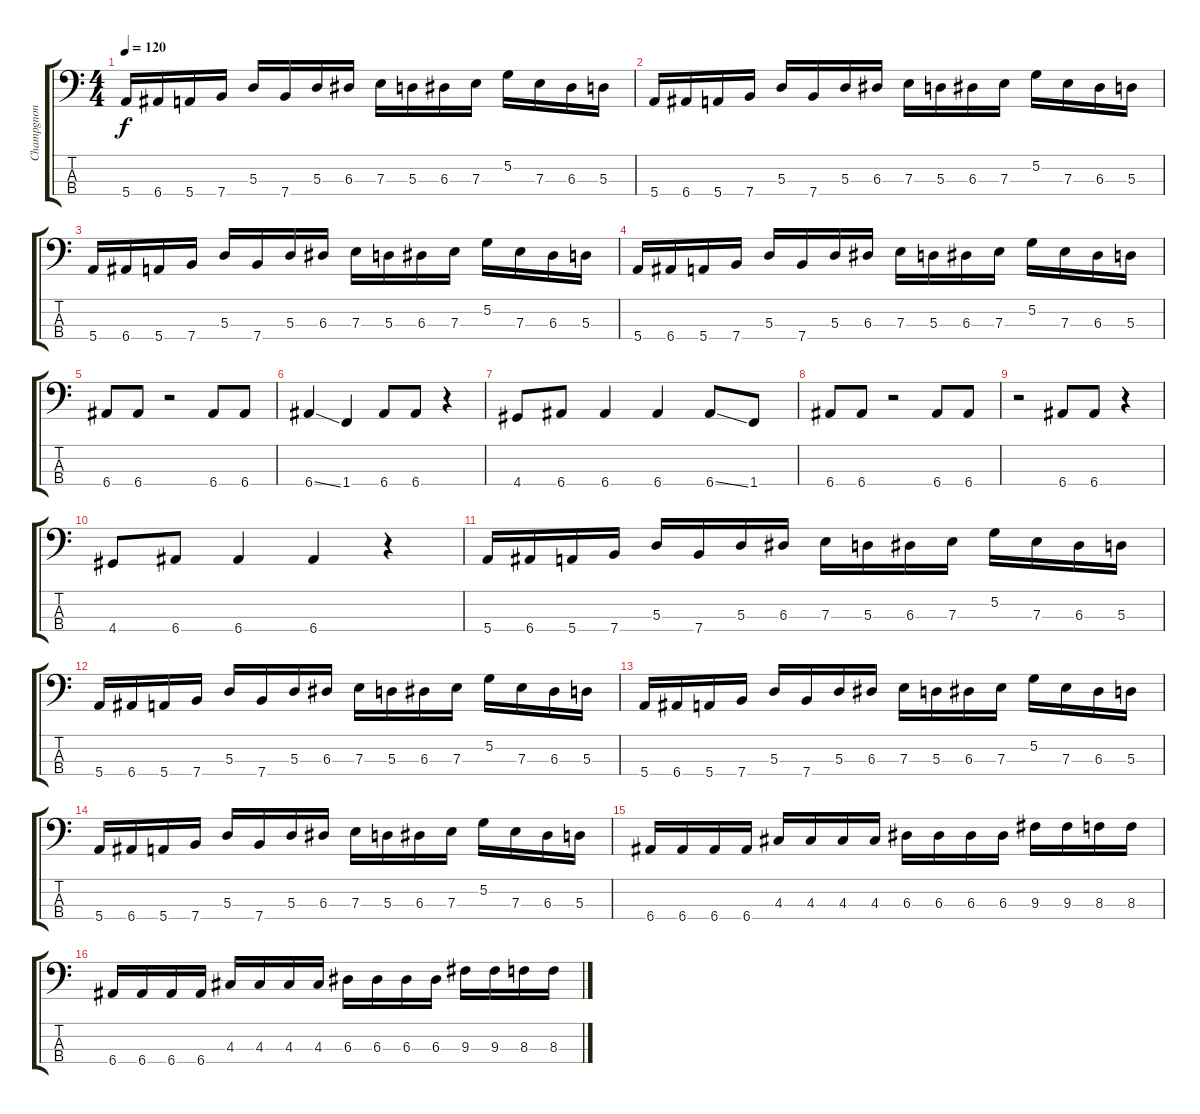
\track ("Champgnon" "Champgnon") {instrument electricbassfinger}
\staff {score tabs}
\tuning (G2 D2 A1 E1) {hide}
\ts (4 4)
\tempo 120
\clef f4
\ks c
5.4.16{dy f} 6.4.16 5.4.16 7.4.16 5.3.16 7.4.16 5.3.16 6.3.16 7.3.16 5.3.16 6.3.16 7.3.16 5.2.16 7.3.16 6.3.16 5.3.16 |
5.4.16 6.4.16 5.4.16 7.4.16 5.3.16 7.4.16 5.3.16 6.3.16 7.3.16 5.3.16 6.3.16 7.3.16 5.2.16 7.3.16 6.3.16 5.3.16 |
5.4.16 6.4.16 5.4.16 7.4.16 5.3.16 7.4.16 5.3.16 6.3.16 7.3.16 5.3.16 6.3.16 7.3.16 5.2.16 7.3.16 6.3.16 5.3.16 |
5.4.16 6.4.16 5.4.16 7.4.16 5.3.16 7.4.16 5.3.16 6.3.16 7.3.16 5.3.16 6.3.16 7.3.16 5.2.16 7.3.16 6.3.16 5.3.16 |
6.4.8 6.4.8 r.2 6.4.8 6.4.8 |
6.4{ss}.4 1.4.4 6.4.8 6.4.8 r.4 |
4.4.8 6.4.8 6.4.4 6.4.4 6.4{ss}.8 1.4.8 |
6.4.8 6.4.8 r.2 6.4.8 6.4.8 |
r.2 6.4.8 6.4.8 r.4 |
4.4.8 6.4.8 6.4.4 6.4.4 r.4 |
5.4.16 6.4.16 5.4.16 7.4.16 5.3.16 7.4.16 5.3.16 6.3.16 7.3.16 5.3.16 6.3.16 7.3.16 5.2.16 7.3.16 6.3.16 5.3.16 |
5.4.16 6.4.16 5.4.16 7.4.16 5.3.16 7.4.16 5.3.16 6.3.16 7.3.16 5.3.16 6.3.16 7.3.16 5.2.16 7.3.16 6.3.16 5.3.16 |
5.4.16 6.4.16 5.4.16 7.4.16 5.3.16 7.4.16 5.3.16 6.3.16 7.3.16 5.3.16 6.3.16 7.3.16 5.2.16 7.3.16 6.3.16 5.3.16 |
5.4.16 6.4.16 5.4.16 7.4.16 5.3.16 7.4.16 5.3.16 6.3.16 7.3.16 5.3.16 6.3.16 7.3.16 5.2.16 7.3.16 6.3.16 5.3.16 |
6.4.16 6.4.16 6.4.16 6.4.16 4.3.16 4.3.16 4.3.16 4.3.16 6.3.16 6.3.16 6.3.16 6.3.16 9.3.16 9.3.16 8.3.16 8.3.16 |
6.4.16 6.4.16 6.4.16 6.4.16 4.3.16 4.3.16 4.3.16 4.3.16 6.3.16 6.3.16 6.3.16 6.3.16 9.3.16 9.3.16 8.3.16 8.3.16
